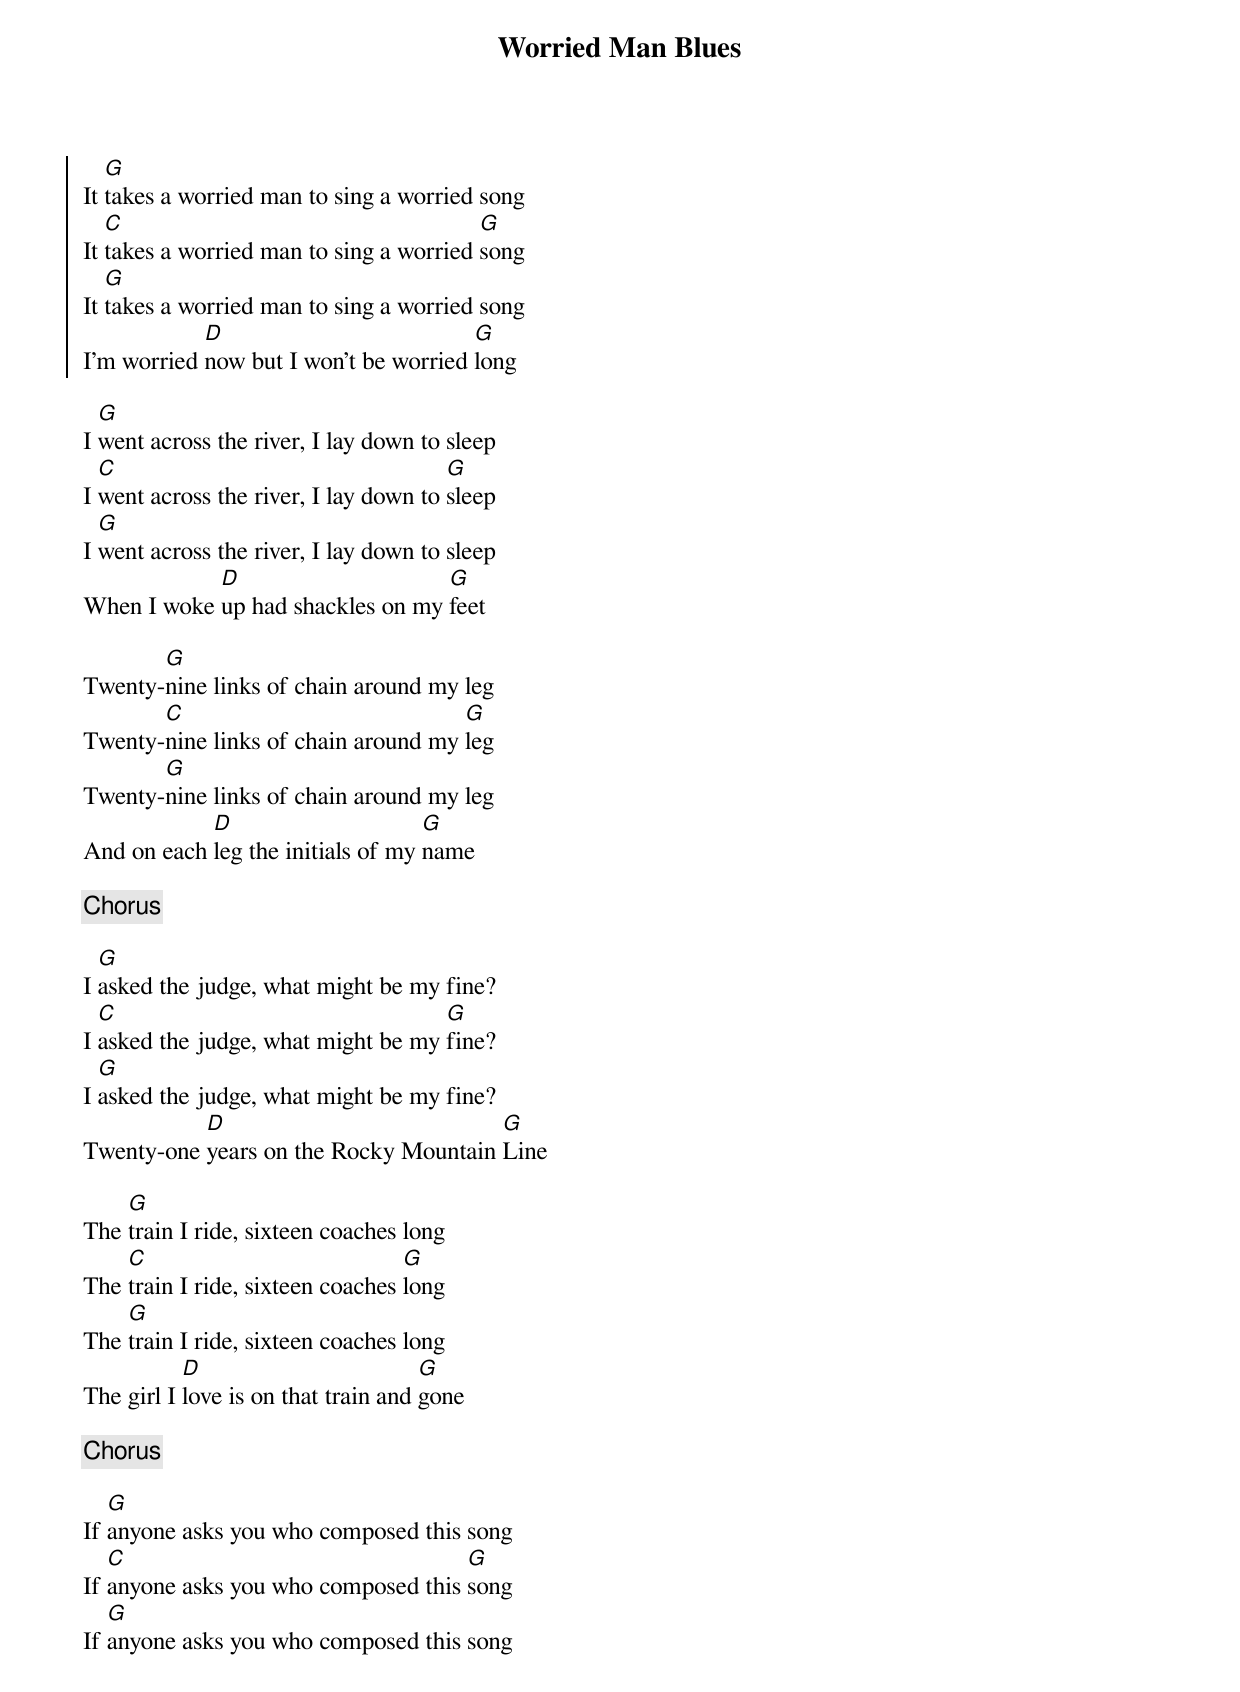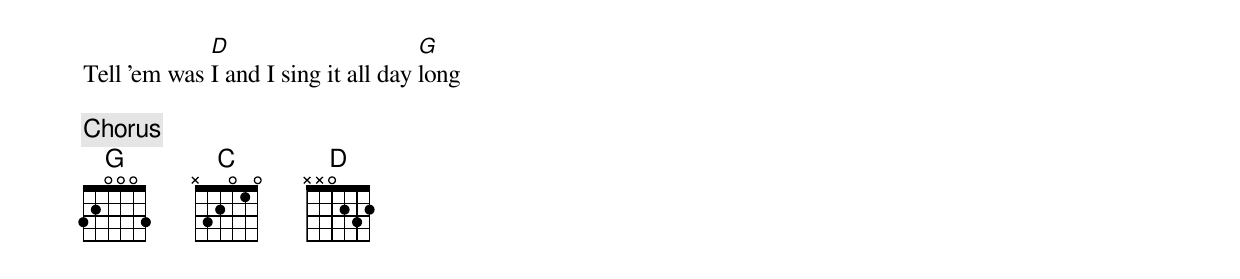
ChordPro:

{title: Worried Man Blues}
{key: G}

{start_of_chorus}
It [G]takes a worried man to sing a worried song
It [C]takes a worried man to sing a worried [G]song
It [G]takes a worried man to sing a worried song
I'm worried [D]now but I won't be worried [G]long
{end_of_chorus}

I [G]went across the river, I lay down to sleep
I [C]went across the river, I lay down to [G]sleep
I [G]went across the river, I lay down to sleep
When I woke [D]up had shackles on my [G]feet

Twenty-[G]nine links of chain around my leg
Twenty-[C]nine links of chain around my [G]leg
Twenty-[G]nine links of chain around my leg
And on each [D]leg the initials of my [G]name

{chorus}

I [G]asked the judge, what might be my fine?
I [C]asked the judge, what might be my [G]fine?
I [G]asked the judge, what might be my fine?
Twenty-one [D]years on the Rocky Mountain [G]Line

The [G]train I ride, sixteen coaches long
The [C]train I ride, sixteen coaches [G]long
The [G]train I ride, sixteen coaches long
The girl I [D]love is on that train and [G]gone

{chorus}

If [G]anyone asks you who composed this song
If [C]anyone asks you who composed this [G]song
If [G]anyone asks you who composed this song
Tell 'em was [D]I and I sing it all day [G]long

{chorus}
